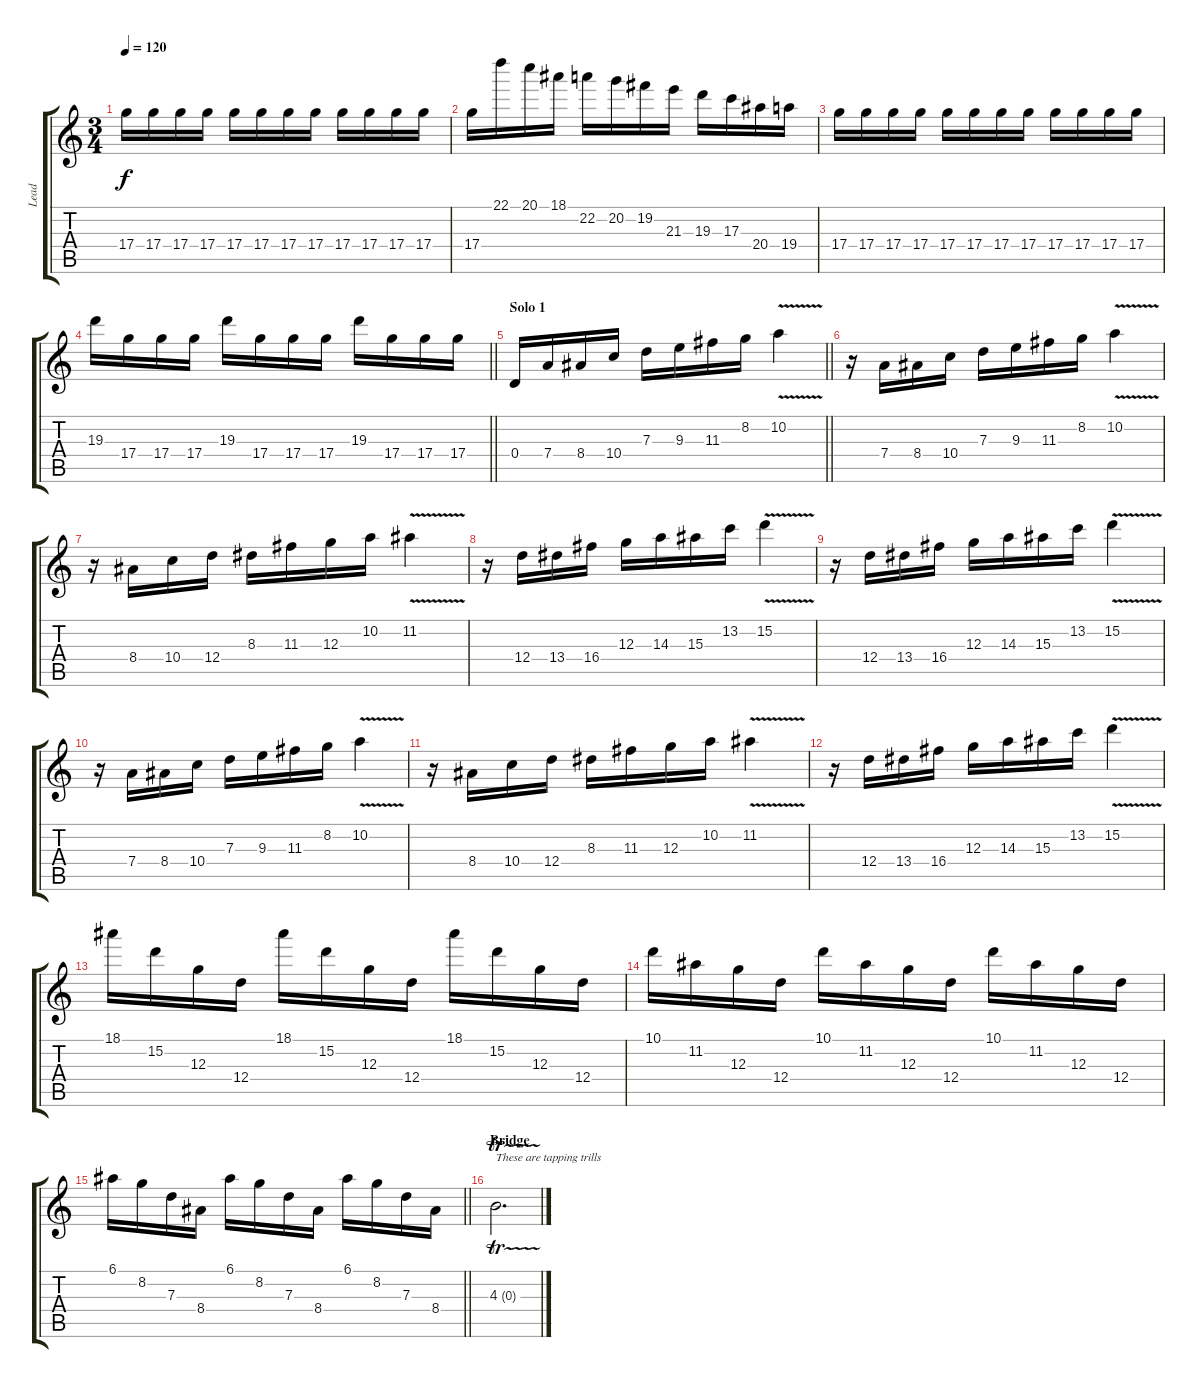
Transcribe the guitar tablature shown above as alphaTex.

\track ("Lead" "Lead") {instrument distortionguitar}
\staff {score tabs}
\tuning (E4 B3 G3 D3 A2 D2) {hide}
\ts (3 4)
\tempo 120
\clef g2
\ks c
17.4.16{dy f} 17.4.16 17.4.16 17.4.16 17.4.16 17.4.16 17.4.16 17.4.16 17.4.16 17.4.16 17.4.16 17.4.16 |
17.4.16 22.1.16 20.1.16 18.1.16 22.2.16 20.2.16 19.2.16 21.3.16 19.3.16 17.3.16 20.4.16 19.4.16 |
17.4.16 17.4.16 17.4.16 17.4.16 17.4.16 17.4.16 17.4.16 17.4.16 17.4.16 17.4.16 17.4.16 17.4.16 |
\barLineRight lightlight
19.3.16 17.4.16 17.4.16 17.4.16 19.3.16 17.4.16 17.4.16 17.4.16 19.3.16 17.4.16 17.4.16 17.4.16 |
\section ("" "Solo 1")
\barLineRight lightlight
0.4.16 7.4.16 8.4.16 10.4.16 7.3.16 9.3.16 11.3.16 8.2.16 10.2{v}.4 |
r.16 7.4.16 8.4.16 10.4.16 7.3.16 9.3.16 11.3.16 8.2.16 10.2{v}.4 |
r.16 8.4.16 10.4.16 12.4.16 8.3.16 11.3.16 12.3.16 10.2.16 11.2{v}.4 |
r.16 12.4.16 13.4.16 16.4.16 12.3.16 14.3.16 15.3.16 13.2.16 15.2{v}.4 |
r.16 12.4.16 13.4.16 16.4.16 12.3.16 14.3.16 15.3.16 13.2.16 15.2{v}.4 |
r.16 7.4.16 8.4.16 10.4.16 7.3.16 9.3.16 11.3.16 8.2.16 10.2{v}.4 |
r.16 8.4.16 10.4.16 12.4.16 8.3.16 11.3.16 12.3.16 10.2.16 11.2{v}.4 |
r.16 12.4.16 13.4.16 16.4.16 12.3.16 14.3.16 15.3.16 13.2.16 15.2{v}.4 |
18.1.16 15.2.16 12.3.16 12.4.16 18.1.16 15.2.16 12.3.16 12.4.16 18.1.16 15.2.16 12.3.16 12.4.16 |
10.1.16 11.2.16 12.3.16 12.4.16 10.1.16 11.2.16 12.3.16 12.4.16 10.1.16 11.2.16 12.3.16 12.4.16 |
\barLineRight lightlight
6.1.16 8.2.16 7.3.16 8.4.16 6.1.16 8.2.16 7.3.16 8.4.16 6.1.16 8.2.16 7.3.16 8.4.16 |
\section ("" "Bridge")
4.3{tr (0 16)}.2{d txt "These are tapping trills"}
